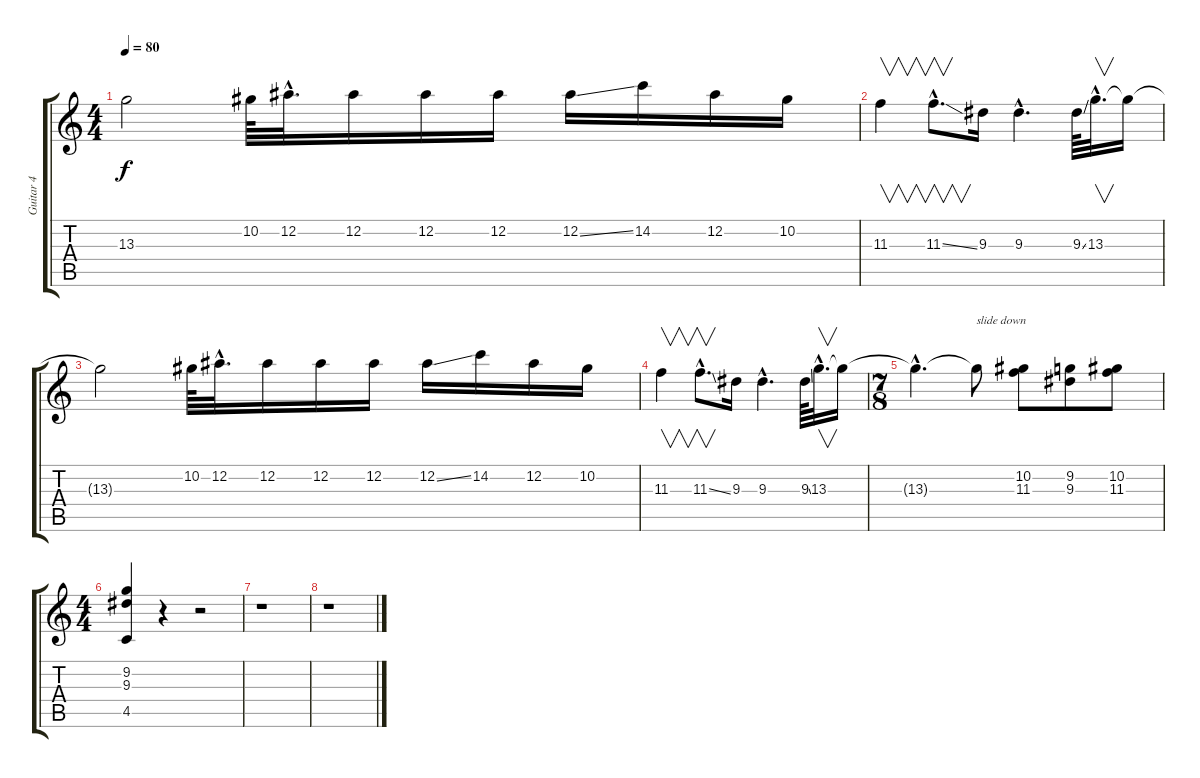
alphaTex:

\track ("Guitar 4" "Guitar 4") {instrument distortionguitar}
\staff {score tabs}
\tuning (Eb4 Bb3 Gb3 Db3 Ab2 Eb2) {hide}
\ts (4 4)
\tempo 80
\clef g2
\ks c
13.3{t}.2{dy f} 10.2.64 12.2{hac}.32{d} 12.2.16 12.2.16 12.2.16 12.2{ss}.16 14.2.16 12.2.16 10.2.16 |
11.3.4{v} 11.3{ss hac}.8{v d} 9.3.16 9.3{hac}.4{d} 9.3{ss}.64 13.3{hac}.32{v d} 13.3{t}.16 |
13.3{t}.2 10.2.64 12.2{hac}.32{d} 12.2.16 12.2.16 12.2.16 12.2{ss}.16 14.2.16 12.2.16 10.2.16 |
11.3.4{v} 11.3{ss hac}.8{v d} 9.3.16 9.3{hac}.4{d} 9.3{ss}.64 13.3{hac}.32{v d} 13.3{t}.16 |
\ts (7 8)
13.3{hac t}.4{d} 13.3{t}.8{txt "slide down"} (10.2 11.3).8 (9.2 9.3).8 (10.2 11.3).8 |
\ts (4 4)
(9.2 9.3 4.5).4 r.4 r.2 |
r.1 |
r.1
